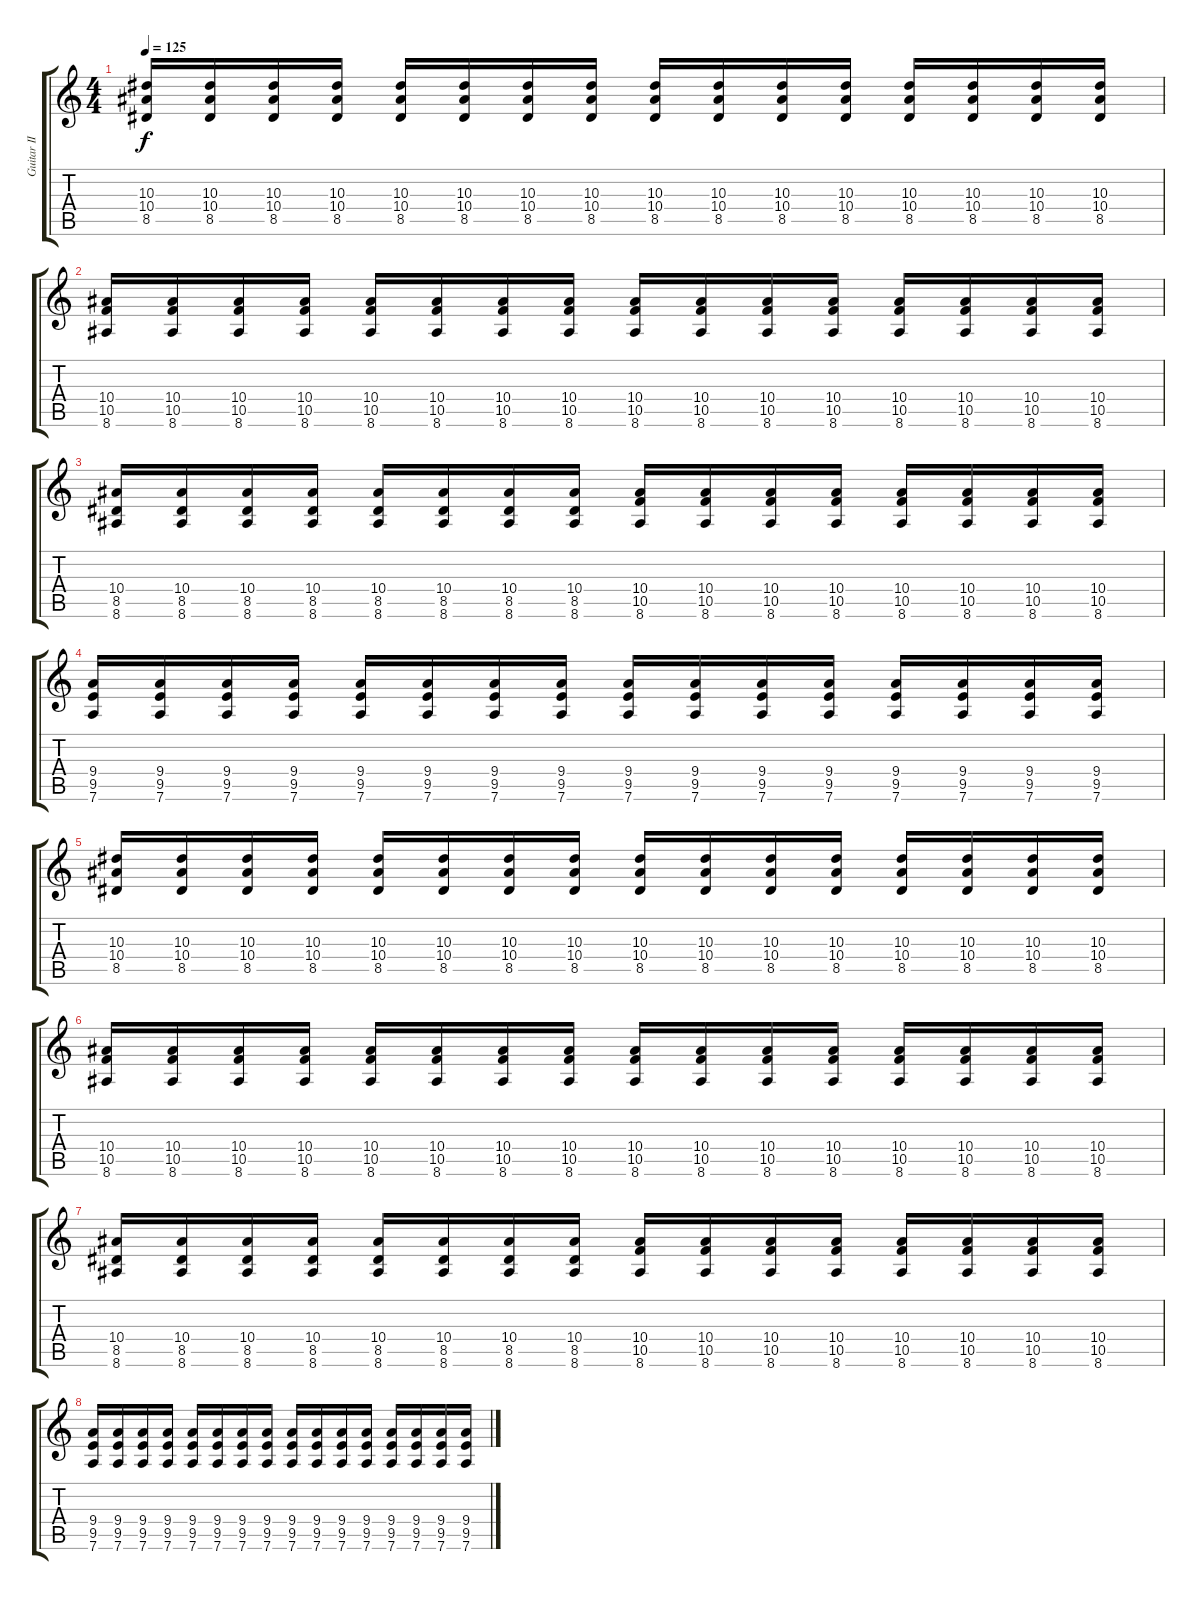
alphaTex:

\track ("Guitar II" "Guitar II") {instrument distortionguitar}
\staff {score tabs}
\tuning (D4 A3 F3 C3 G2 D2) {hide}
\ts (4 4)
\tempo 125
\clef g2
\ks c
(10.3 10.4 8.5).16{dy f} (10.3 10.4 8.5).16 (10.3 10.4 8.5).16 (10.3 10.4 8.5).16 (10.3 10.4 8.5).16 (10.3 10.4 8.5).16 (10.3 10.4 8.5).16 (10.3 10.4 8.5).16 (10.3 10.4 8.5).16 (10.3 10.4 8.5).16 (10.3 10.4 8.5).16 (10.3 10.4 8.5).16 (10.3 10.4 8.5).16 (10.3 10.4 8.5).16 (10.3 10.4 8.5).16 (10.3 10.4 8.5).16 |
(10.4 10.5 8.6).16 (10.4 10.5 8.6).16 (10.4 10.5 8.6).16 (10.4 10.5 8.6).16 (10.4 10.5 8.6).16 (10.4 10.5 8.6).16 (10.4 10.5 8.6).16 (10.4 10.5 8.6).16 (10.4 10.5 8.6).16 (10.4 10.5 8.6).16 (10.4 10.5 8.6).16 (10.4 10.5 8.6).16 (10.4 10.5 8.6).16 (10.4 10.5 8.6).16 (10.4 10.5 8.6).16 (10.4 10.5 8.6).16 |
(10.4 8.5 8.6).16 (10.4 8.5 8.6).16 (10.4 8.5 8.6).16 (10.4 8.5 8.6).16 (10.4 8.5 8.6).16 (10.4 8.5 8.6).16 (10.4 8.5 8.6).16 (10.4 8.5 8.6).16 (10.4 10.5 8.6).16 (10.4 10.5 8.6).16 (10.4 10.5 8.6).16 (10.4 10.5 8.6).16 (10.4 10.5 8.6).16 (10.4 10.5 8.6).16 (10.4 10.5 8.6).16 (10.4 10.5 8.6).16 |
(9.4 9.5 7.6).16 (9.4 9.5 7.6).16 (9.4 9.5 7.6).16 (9.4 9.5 7.6).16 (9.4 9.5 7.6).16 (9.4 9.5 7.6).16 (9.4 9.5 7.6).16 (9.4 9.5 7.6).16 (9.4 9.5 7.6).16 (9.4 9.5 7.6).16 (9.4 9.5 7.6).16 (9.4 9.5 7.6).16 (9.4 9.5 7.6).16 (9.4 9.5 7.6).16 (9.4 9.5 7.6).16 (9.4 9.5 7.6).16 |
(10.3 10.4 8.5).16 (10.3 10.4 8.5).16 (10.3 10.4 8.5).16 (10.3 10.4 8.5).16 (10.3 10.4 8.5).16 (10.3 10.4 8.5).16 (10.3 10.4 8.5).16 (10.3 10.4 8.5).16 (10.3 10.4 8.5).16 (10.3 10.4 8.5).16 (10.3 10.4 8.5).16 (10.3 10.4 8.5).16 (10.3 10.4 8.5).16 (10.3 10.4 8.5).16 (10.3 10.4 8.5).16 (10.3 10.4 8.5).16 |
(10.4 10.5 8.6).16 (10.4 10.5 8.6).16 (10.4 10.5 8.6).16 (10.4 10.5 8.6).16 (10.4 10.5 8.6).16 (10.4 10.5 8.6).16 (10.4 10.5 8.6).16 (10.4 10.5 8.6).16 (10.4 10.5 8.6).16 (10.4 10.5 8.6).16 (10.4 10.5 8.6).16 (10.4 10.5 8.6).16 (10.4 10.5 8.6).16 (10.4 10.5 8.6).16 (10.4 10.5 8.6).16 (10.4 10.5 8.6).16 |
(10.4 8.5 8.6).16 (10.4 8.5 8.6).16 (10.4 8.5 8.6).16 (10.4 8.5 8.6).16 (10.4 8.5 8.6).16 (10.4 8.5 8.6).16 (10.4 8.5 8.6).16 (10.4 8.5 8.6).16 (10.4 10.5 8.6).16 (10.4 10.5 8.6).16 (10.4 10.5 8.6).16 (10.4 10.5 8.6).16 (10.4 10.5 8.6).16 (10.4 10.5 8.6).16 (10.4 10.5 8.6).16 (10.4 10.5 8.6).16 |
(9.4 9.5 7.6).16 (9.4 9.5 7.6).16 (9.4 9.5 7.6).16 (9.4 9.5 7.6).16 (9.4 9.5 7.6).16 (9.4 9.5 7.6).16 (9.4 9.5 7.6).16 (9.4 9.5 7.6).16 (9.4 9.5 7.6).16 (9.4 9.5 7.6).16 (9.4 9.5 7.6).16 (9.4 9.5 7.6).16 (9.4 9.5 7.6).16 (9.4 9.5 7.6).16 (9.4 9.5 7.6).16 (9.4 9.5 7.6).16
